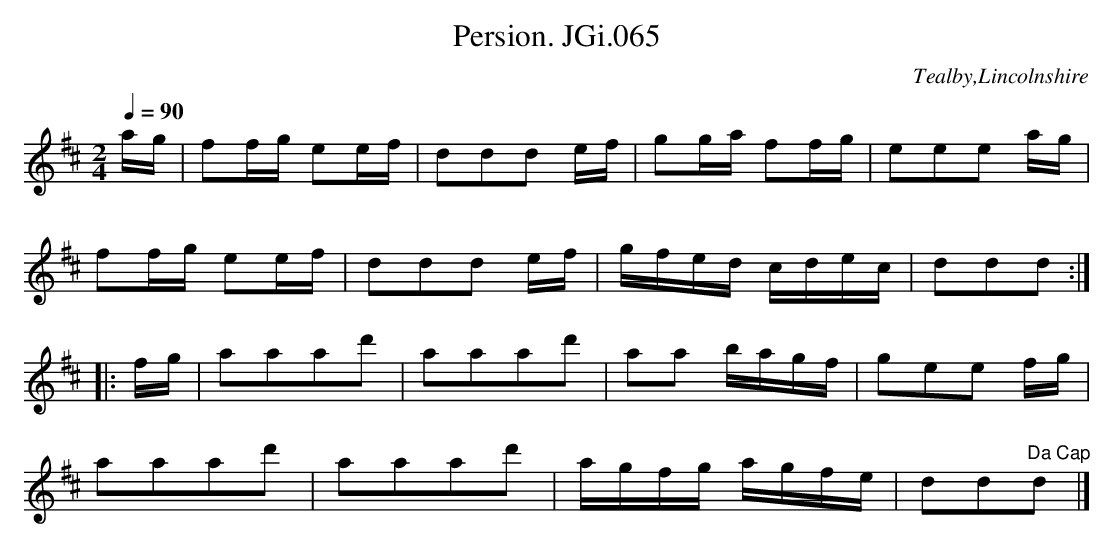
X:1
T:Persion. JGi.065
L:1/8
M:2/4
O:Tealby,Lincolnshire
Q:1/4=90
K:D
a/g/|ff/g/ ee/f/|ddd e/f/|gg/a/ ff/g/|eee a/g/|
ff/g/ ee/f/|ddd e/f/|g/f/e/d/ c/d/e/c/|ddd:|
|:f/g/2|aaad'|aaad'|aa b/a/g/f/|gee f/g/|
aaad'|aaad'|a/g/f/g/ a/g/f/e/|dd"Da Cap"d|]
